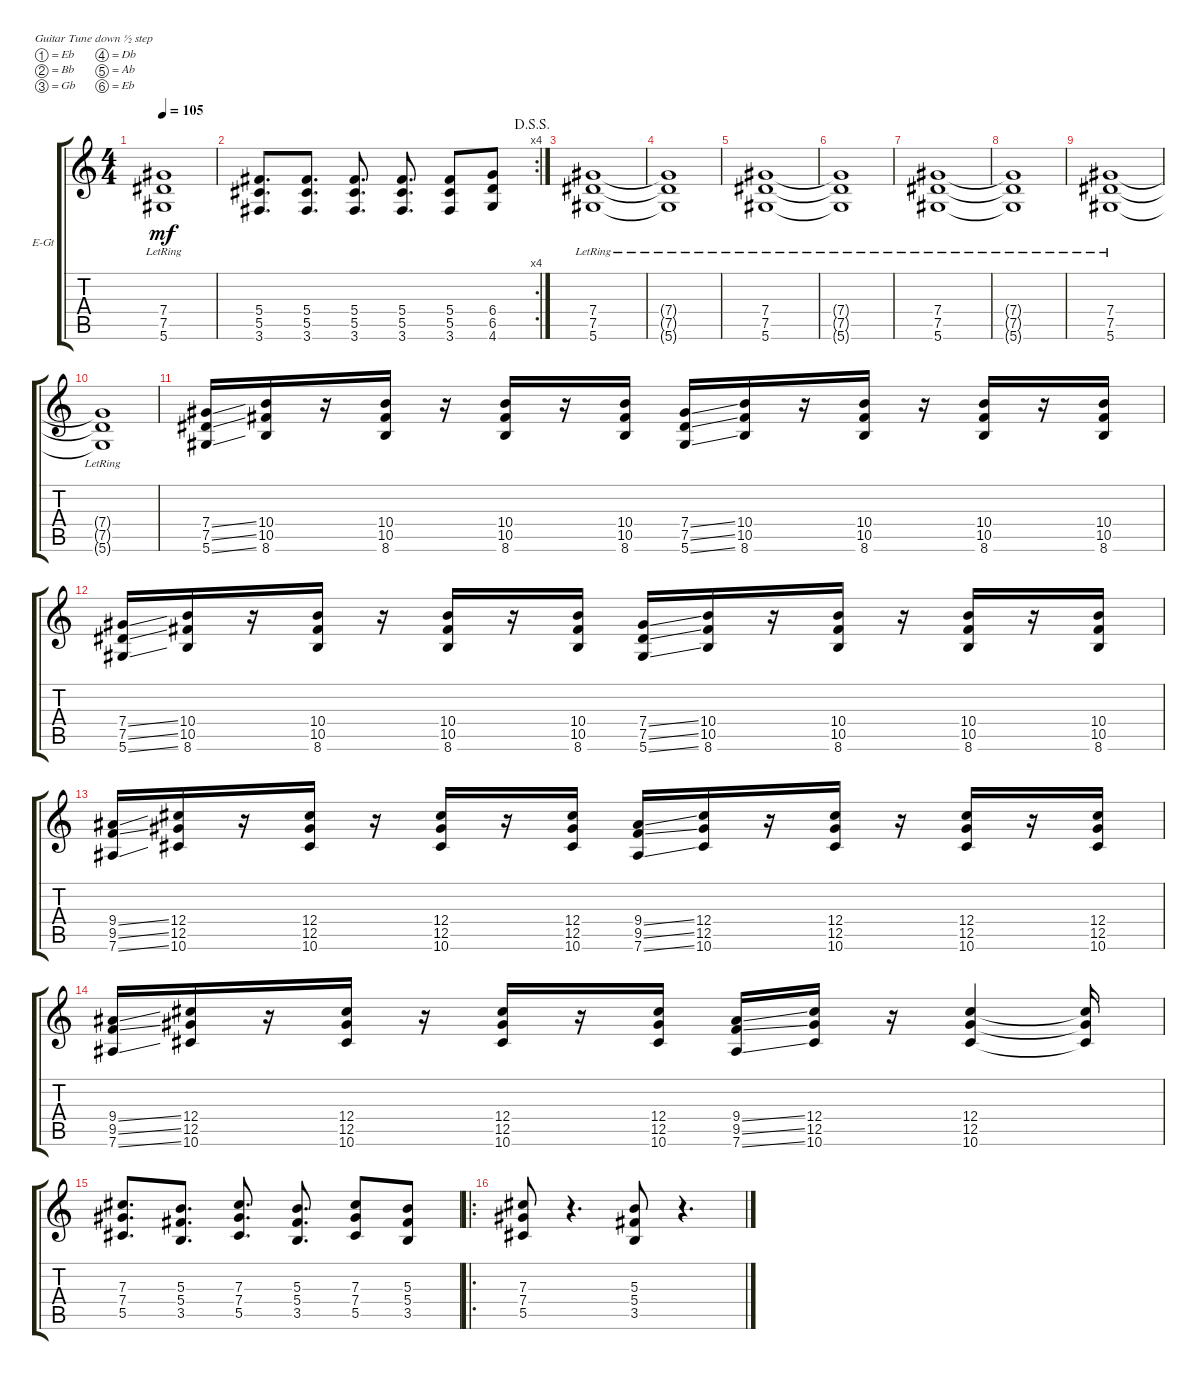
\defaultSystemsLayout 4
\bracketExtendMode groupsimilarinstruments
\firstSystemTrackNameOrientation horizontal
\otherSystemsTrackNameOrientation horizontal
\track ("E-Gt Distortion" "E-Gt") {instrument distortionguitar}
\staff {score tabs}
\tuning (Eb4 Bb3 Gb3 Db3 Ab2 Eb2)
\ts (4 4)
\tempo 105
\clef g2
\ks c
(5.6{lr t} 7.5{lr t} 7.4{lr t}).1{dy mf} |
\rc 4
\jump dalsegnosegno
(3.6 5.5 5.4).8{d} (3.6 5.5 5.4).8{d} (3.6 5.5 5.4).8{d} (3.6 5.5 5.4).8{d} (3.6 5.5 5.4).8 (4.6 6.5 6.4).8 |
(5.6{lr} 7.5{lr} 7.4{lr}).1 |
(5.6{lr t} 7.5{lr t} 7.4{lr t}).1 |
(5.6{lr} 7.5{lr} 7.4{lr}).1 |
(5.6{lr t} 7.5{lr t} 7.4{lr t}).1 |
(5.6{lr} 7.5{lr} 7.4{lr}).1 |
(5.6{lr t} 7.5{lr t} 7.4{lr t}).1 |
(5.6{lr} 7.5{lr} 7.4{lr}).1 |
(5.6{lr t} 7.5{lr t} 7.4{lr t}).1 |
(5.6{ss} 7.5{ss} 7.4{ss}).16 (8.6 10.5 10.4).16 r.16 (8.6 10.5 10.4).16 r.16 (8.6 10.5 10.4).16 r.16 (8.6 10.5 10.4).16 (5.6{ss} 7.5{ss} 7.4{ss}).16 (8.6 10.5 10.4).16 r.16 (8.6 10.5 10.4).16 r.16 (8.6 10.5 10.4).16 r.16 (8.6 10.5 10.4).16 |
(5.6{ss} 7.5{ss} 7.4{ss}).16 (8.6 10.5 10.4).16 r.16 (8.6 10.5 10.4).16 r.16 (8.6 10.5 10.4).16 r.16 (8.6 10.5 10.4).16 (5.6{ss} 7.5{ss} 7.4{ss}).16 (8.6 10.5 10.4).16 r.16 (8.6 10.5 10.4).16 r.16 (8.6 10.5 10.4).16 r.16 (8.6 10.5 10.4).16 |
(7.6{ss} 9.5{ss} 9.4{ss}).16 (10.6 12.5 12.4).16 r.16 (10.6 12.5 12.4).16 r.16 (10.6 12.5 12.4).16 r.16 (10.6 12.5 12.4).16 (7.6{ss} 9.5{ss} 9.4{ss}).16 (10.6 12.5 12.4).16 r.16 (10.6 12.5 12.4).16 r.16 (10.6 12.5 12.4).16 r.16 (10.6 12.5 12.4).16 |
(7.6{ss} 9.5{ss} 9.4{ss}).16 (10.6 12.5 12.4).16 r.16 (10.6 12.5 12.4).16 r.16 (10.6 12.5 12.4).16 r.16 (10.6 12.5 12.4).16 (7.6{ss} 9.5{ss} 9.4{ss}).16 (10.6 12.5 12.4).16 r.16 (10.6 12.5 12.4).4 (10.6{t} 12.5{t} 12.4{t}).16 |
(5.5 7.4 7.3).8{d} (3.5 5.4 5.3).8{d} (5.5 7.4 7.3).8{d} (3.5 5.4 5.3).8{d} (5.5 7.4 7.3).8 (3.5 5.4 5.3).8 |
\ro
(5.5 7.4 7.3).8 r.4{d} (3.5 5.4 5.3).8 r.4{d}
